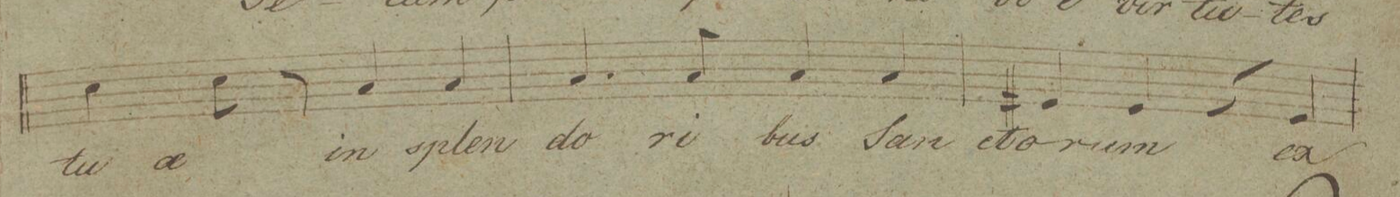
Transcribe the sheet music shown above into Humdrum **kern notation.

**kern	**text	**dynam
*I"Baſso.	*	*
*clefF4	*	*
*k[]	*	*
*met(c|)	*	*
*M2/2	*	*
4E\	tu-	.
8E\	-æ	.
8r	.	.
4C/	in	.
4C/	splen-	.
=30	=30	=30
4.C/	-do-	.
8C/	-ri-	.
4C/	-bus	.
4C/	San-	.
=31	=31	=31
4GG#X/	-cto-	.
4GG#/	-rum	.
4r	.	.
4GG#/	ex	.
=32	=32	=32
*-	*-	*-
